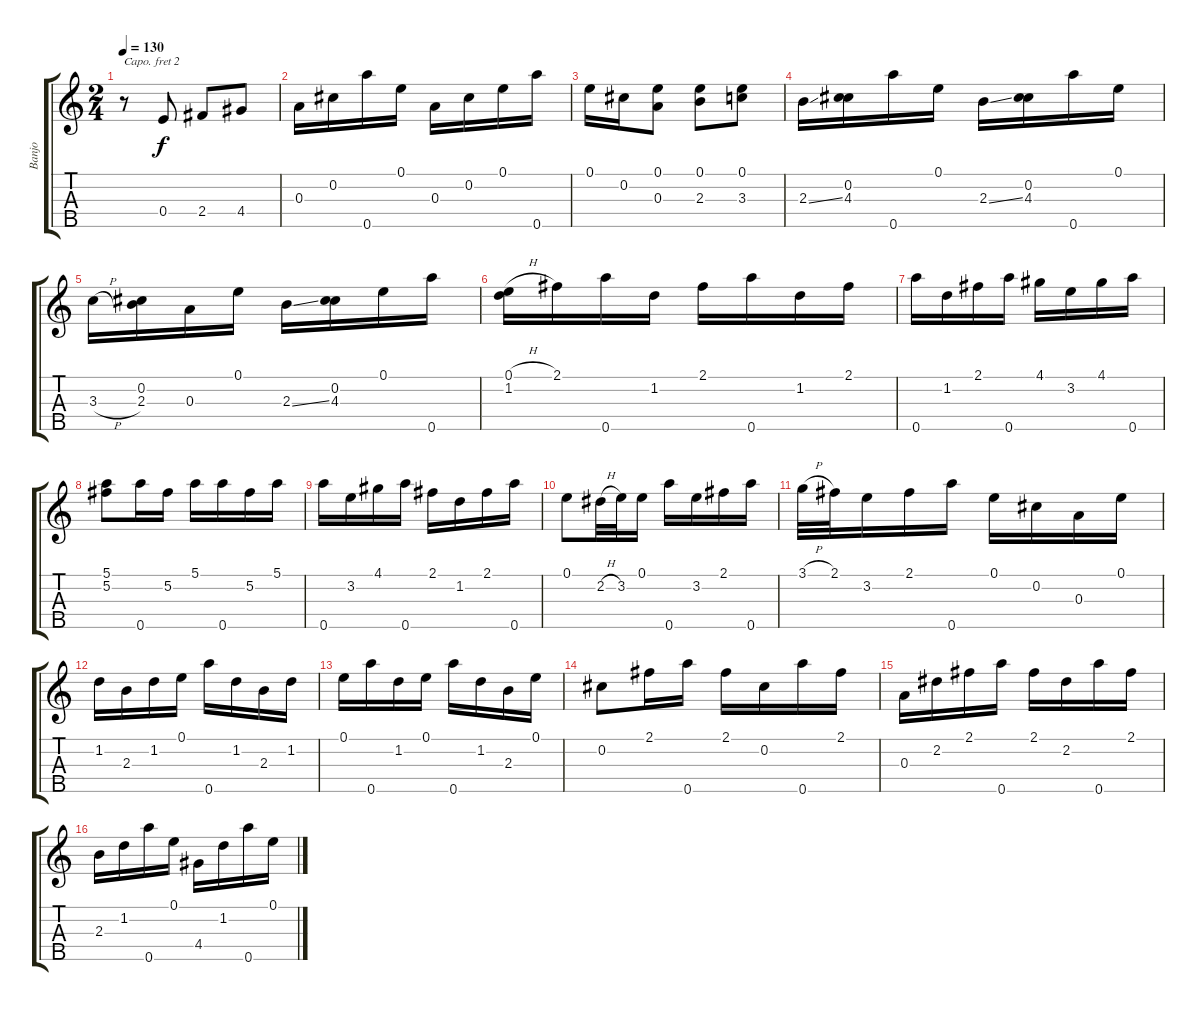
\track ("Banjo" "Banjo") {instrument banjo}
\staff {score tabs}
\capo 2
\tuning (D4 B3 G3 D3 G4) {hide}
\displaytranspose 12
\ts (2 4)
\tempo 130
\clef g2
\ks c
r.8{dy f} 0.4.8 2.4.8 4.4.8 |
0.3.16 0.2.16 0.5.16 0.1.16 0.3.16 0.2.16 0.1.16 0.5.16 |
0.1.16 0.2.16 (0.1 0.3).8 (0.1 2.3).8 (0.1 3.3).8 |
2.3{ss}.16 (0.2 4.3).16 0.5.16 0.1.16 2.3{ss}.16 (0.2 4.3).16 0.5.16 0.1.16 |
3.3{h}.16 (0.2 2.3).16 0.3.16 0.1.16 2.3{ss}.16 (0.2 4.3).16 0.1.16 0.5.16 |
(0.1{h} 1.2).16 2.1.16 0.5.16 1.2.16 2.1.16 0.5.16 1.2.16 2.1.16 |
0.5.16 1.2.16 2.1.16 0.5.16 4.1.16 3.2.16 4.1.16 0.5.16 |
(5.1 5.2).8 0.5.16 5.2.16 5.1.16 0.5.16 5.2.16 5.1.16 |
0.5.16 3.2.16 4.1.16 0.5.16 2.1.16 1.2.16 2.1.16 0.5.16 |
0.1.8 2.2{h}.32 3.2.32 0.1.16 0.5.16 3.2.16 2.1.16 0.5.16 |
3.1{h}.32 2.1.32 3.2.16 2.1.16 0.5.16 0.1.16 0.2.16 0.3.16 0.1.16 |
1.2.16 2.3.16 1.2.16 0.1.16 0.5.16 1.2.16 2.3.16 1.2.16 |
0.1.16 0.5.16 1.2.16 0.1.16 0.5.16 1.2.16 2.3.16 0.1.16 |
0.2.8 2.1.16 0.5.16 2.1.16 0.2.16 0.5.16 2.1.16 |
0.3.16 2.2.16 2.1.16 0.5.16 2.1.16 2.2.16 0.5.16 2.1.16 |
2.3.16 1.2.16 0.5.16 0.1.16 4.4.16 1.2.16 0.5.16 0.1.16
